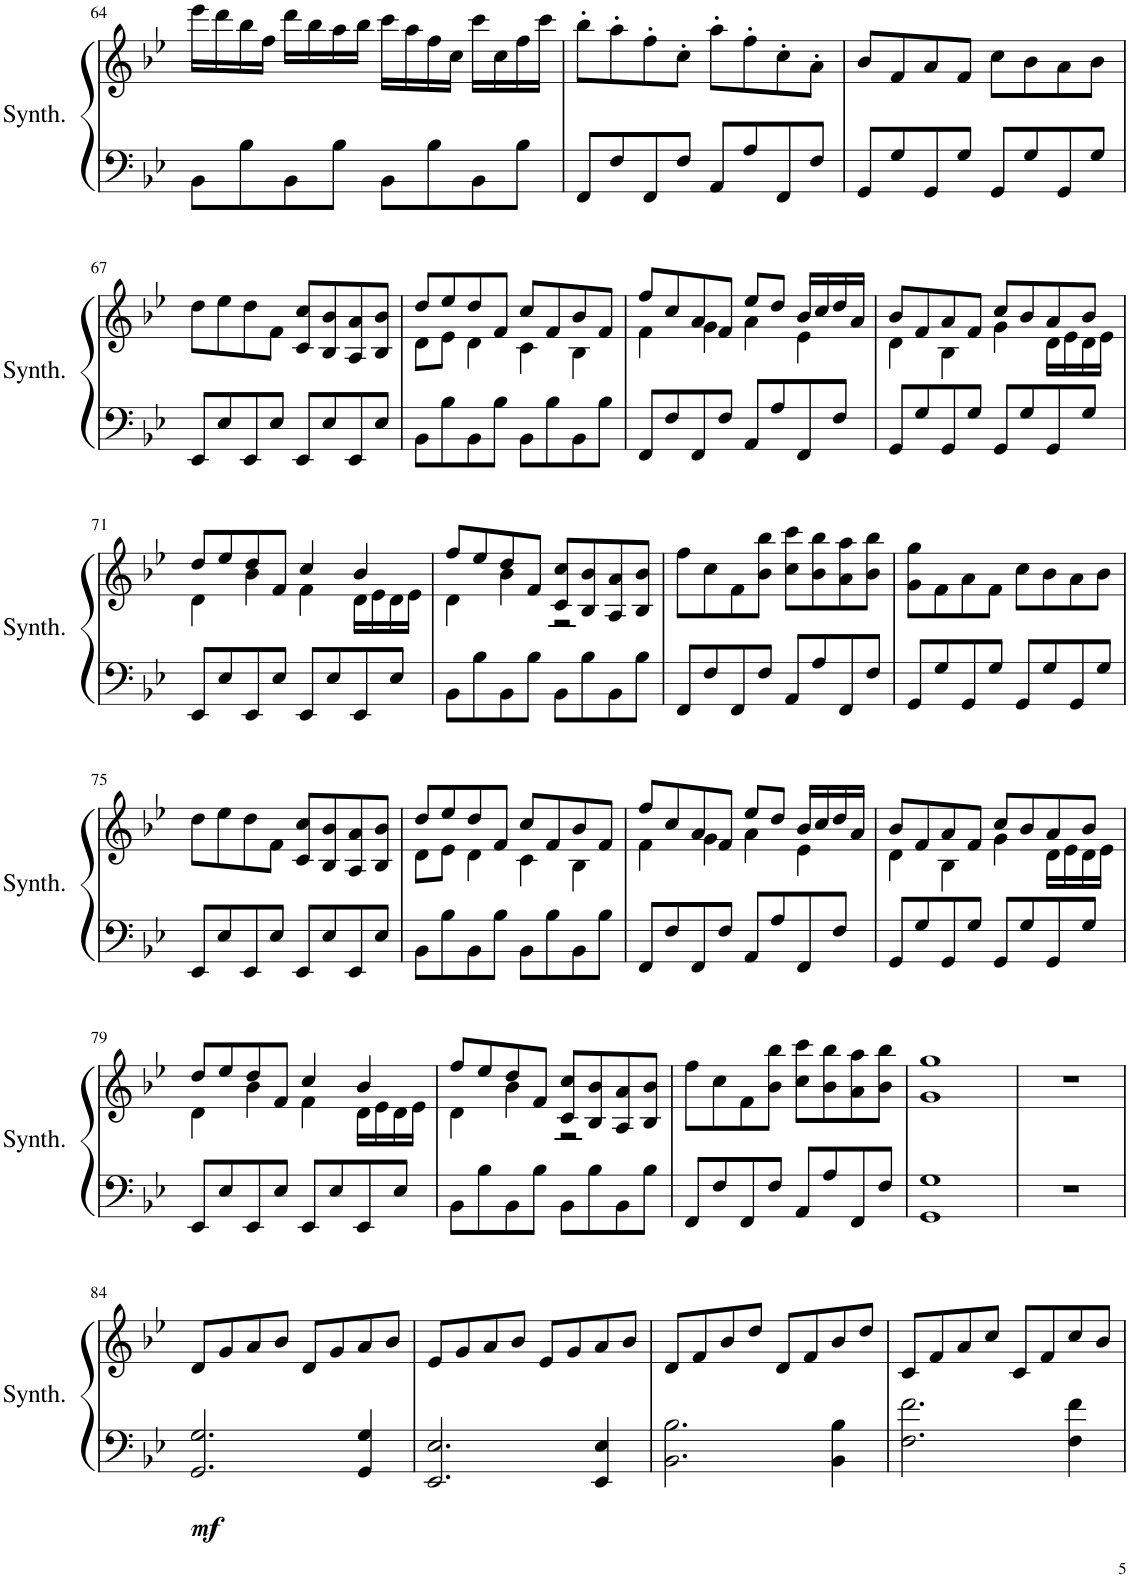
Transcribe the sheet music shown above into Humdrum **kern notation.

**kern	**kern	**dynam
*part1	*part1	*part1
*staff2	*staff1	*staff1/2
*I"Keyboard Synthesizer	*	*
*I'Synth.	*	*
!!LO:PB:g=z
*clefF4	*clefG2	*
*k[b-e-]	*k[b-e-]	*
*M4/4	*M4/4	*
=64	=64	=64
8BB-\L	16eee-\LL	.
.	16ddd\	.
8B-\	16bb-\	.
.	16ff\JJ	.
8BB-\	16ddd\LL	.
.	16bb-\	.
8B-\J	16aa\	.
.	16bb-\JJ	.
8BB-\L	16ccc\LL	.
.	16aa\	.
8B-\	16ff\	.
.	16cc\JJ	.
8BB-\	16ccc\LL	.
.	16cc\	.
8B-\J	16ff\	.
.	16ccc\JJ	.
=65	=65	=65
8FF/L	8bb-'\L	.
8F/	8aa'\	.
8FF/	8ff'\	.
8F/J	8cc'\J	.
8AA/L	8aa'\L	.
8A/	8ff'\	.
8FF/	8cc'\	.
8F/J	8a'\J	.
=66	=66	=66
8GG/L	8b-/L	.
8G/	8f/	.
8GG/	8a/	.
8G/J	8f/J	.
8GG/L	8cc\L	.
8G/	8b-\	.
8GG/	8a\	.
8G/J	8b-\J	.
!!LO:LB:g=z
=67	=67	=67
8EE-/L	8dd\L	.
8E-/	8ee-\	.
8EE-/	8dd\	.
8E-/J	8f\J	.
8EE-/L	8c/ 8cc/L	.
8E-/	8B-/ 8b-/	.
8EE-/	8A/ 8a/	.
8E-/J	8B-/ 8b-/J	.
=68	=68	=68
*	*^	*
8BB-\L	8dd/L	8d\L	.
8B-\	8ee-/	8e-\J	.
8BB-\	8dd/	4d\	.
8B-\J	8f/J	.	.
8BB-\L	8cc/L	4c\	.
8B-\	8f/	.	.
8BB-\	8b-/	4B-\	.
8B-\J	8f/J	.	.
=69	=69	=69	=69
8FF/L	8ff/L	4f\	.
8F/	8cc/	.	.
8FF/	8a/	4g\	.
8F/J	8f/J	.	.
8AA/L	8ee-/L	4a\	.
8A/	8dd/J	.	.
8FF/	16b-/LL	4e-\	.
.	16cc/	.	.
8F/J	16dd/	.	.
.	16a/JJ	.	.
=70	=70	=70	=70
8GG/L	8b-/L	4d\	.
8G/	8f/	.	.
8GG/	8a/	4B-\	.
8G/J	8f/J	.	.
8GG/L	8cc/L	4g\	.
8G/	8b-/	.	.
8GG/	8a/	16d\LL	.
.	.	16e-\	.
8G/J	8b-/J	16d\	.
.	.	16e-\JJ	.
!!LO:LB:g=z	!!
=71	=71	=71	=71
8EE-/L	8dd/L	4d\	.
8E-/	8ee-/	.	.
8EE-/	8dd/	4b-\	.
8E-/J	8f/J	.	.
8EE-/L	4cc/	4f\	.
8E-/	.	.	.
8EE-/	4b-/	16d\LL	.
.	.	16e-\	.
8E-/J	.	16d\	.
.	.	16e-\JJ	.
=72	=72	=72	=72
8BB-\L	8ff/L	4d\	.
8B-\	8ee-/	.	.
8BB-\	8dd/	4b-\	.
8B-\J	8f/J	.	.
8BB-\L	8c/ 8cc/L	2r	.
8B-\	8B-/ 8b-/	.	.
8BB-\	8A/ 8a/	.	.
8B-\J	8B-/ 8b-/J	.	.
*	*v	*v	*
=73	=73	=73
8FF/L	8ff\L	.
8F/	8cc\	.
8FF/	8f\	.
8F/J	8b-\ 8bb-\J	.
8AA/L	8cc\ 8ccc\L	.
8A/	8b-\ 8bb-\	.
8FF/	8a\ 8aa\	.
8F/J	8b-\ 8bb-\J	.
=74	=74	=74
8GG/L	8g\ 8gg\L	.
8G/	8f\	.
8GG/	8a\	.
8G/J	8f\J	.
8GG/L	8cc\L	.
8G/	8b-\	.
8GG/	8a\	.
8G/J	8b-\J	.
!!LO:LB:g=z
=75	=75	=75
8EE-/L	8dd\L	.
8E-/	8ee-\	.
8EE-/	8dd\	.
8E-/J	8f\J	.
8EE-/L	8c/ 8cc/L	.
8E-/	8B-/ 8b-/	.
8EE-/	8A/ 8a/	.
8E-/J	8B-/ 8b-/J	.
=76	=76	=76
*	*^	*
8BB-\L	8dd/L	8d\L	.
8B-\	8ee-/	8e-\J	.
8BB-\	8dd/	4d\	.
8B-\J	8f/J	.	.
8BB-\L	8cc/L	4c\	.
8B-\	8f/	.	.
8BB-\	8b-/	4B-\	.
8B-\J	8f/J	.	.
=77	=77	=77	=77
8FF/L	8ff/L	4f\	.
8F/	8cc/	.	.
8FF/	8a/	4g\	.
8F/J	8f/J	.	.
8AA/L	8ee-/L	4a\	.
8A/	8dd/J	.	.
8FF/	16b-/LL	4e-\	.
.	16cc/	.	.
8F/J	16dd/	.	.
.	16a/JJ	.	.
=78	=78	=78	=78
8GG/L	8b-/L	4d\	.
8G/	8f/	.	.
8GG/	8a/	4B-\	.
8G/J	8f/J	.	.
8GG/L	8cc/L	4g\	.
8G/	8b-/	.	.
8GG/	8a/	16d\LL	.
.	.	16e-\	.
8G/J	8b-/J	16d\	.
.	.	16e-\JJ	.
!!LO:LB:g=z	!!
=79	=79	=79	=79
8EE-/L	8dd/L	4d\	.
8E-/	8ee-/	.	.
8EE-/	8dd/	4b-\	.
8E-/J	8f/J	.	.
8EE-/L	4cc/	4f\	.
8E-/	.	.	.
8EE-/	4b-/	16d\LL	.
.	.	16e-\	.
8E-/J	.	16d\	.
.	.	16e-\JJ	.
=80	=80	=80	=80
8BB-\L	8ff/L	4d\	.
8B-\	8ee-/	.	.
8BB-\	8dd/	4b-\	.
8B-\J	8f/J	.	.
8BB-\L	8c/ 8cc/L	2r	.
8B-\	8B-/ 8b-/	.	.
8BB-\	8A/ 8a/	.	.
8B-\J	8B-/ 8b-/J	.	.
*	*v	*v	*
=81	=81	=81
8FF/L	8ff\L	.
8F/	8cc\	.
8FF/	8f\	.
8F/J	8b-\ 8bb-\J	.
8AA/L	8cc\ 8ccc\L	.
8A/	8b-\ 8bb-\	.
8FF/	8a\ 8aa\	.
8F/J	8b-\ 8bb-\J	.
=82	=82	=82
1GG 1G	1g 1gg	.
=83	=83	=83
1r	1r	.
!!LO:LB:g=z
=84	=84	=84
!	!	!LO:DY:b=2
2.GG/ 2.G/	8d/L	mf
.	8g/	.
.	8a/	.
.	8b-/J	.
.	8d/L	.
.	8g/	.
4GG/ 4G/	8a/	.
.	8b-/J	.
=85	=85	=85
2.EE-/ 2.E-/	8e-/L	.
.	8g/	.
.	8a/	.
.	8b-/J	.
.	8e-/L	.
.	8g/	.
4EE-/ 4E-/	8a/	.
.	8b-/J	.
=86	=86	=86
2.BB-\ 2.B-\	8d/L	.
.	8f/	.
.	8b-/	.
.	8dd/J	.
.	8d/L	.
.	8f/	.
4BB-\ 4B-\	8b-/	.
.	8dd/J	.
=87	=87	=87
2.F\ 2.f\	8c/L	.
.	8f/	.
.	8a/	.
.	8cc/J	.
.	8c/L	.
.	8f/	.
4F\ 4f\	8cc/	.
.	8b-/J	.
=	=	=
*-	*-	*-
